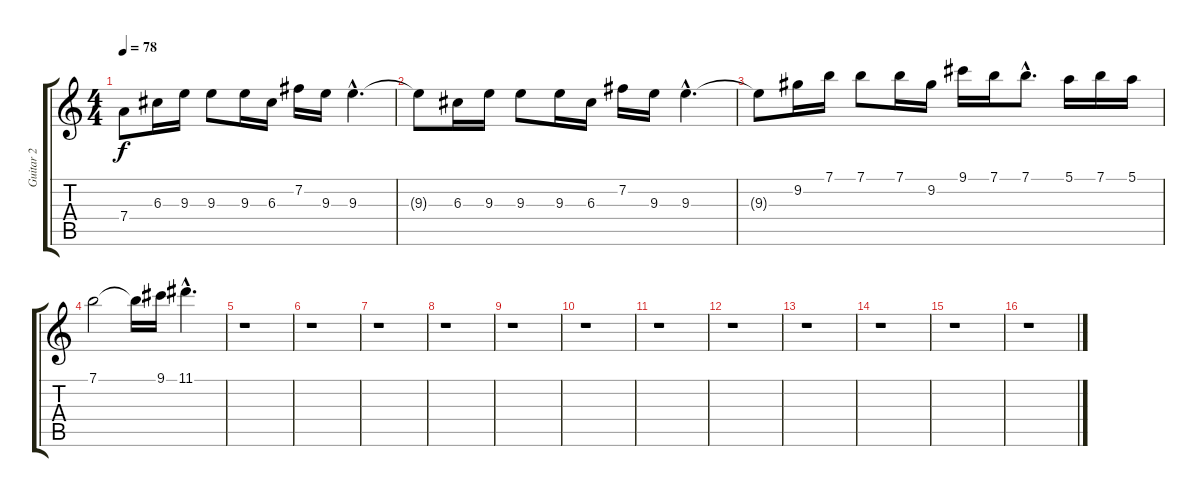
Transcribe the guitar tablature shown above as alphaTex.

\track ("Guitar 2" "Guitar 2") {instrument overdrivenguitar}
\staff {score tabs}
\tuning (E4 B3 G3 D3 A2 E2) {hide}
\ts (4 4)
\tempo 78
\clef g2
\ks c
7.4.8{dy f instrument overdrivenguitar} 6.3.16 9.3.16 9.3.8 9.3.16 6.3.16 7.2.16 9.3.16 9.3{hac}.4{d} |
9.3{t}.8 6.3.16 9.3.16 9.3.8 9.3.16 6.3.16 7.2.16 9.3.16 9.3{hac}.4{d} |
9.3{t}.8 9.2.16 7.1.16 7.1.8 7.1.16 9.2.16 9.1.16 7.1.16 7.1{hac}.8{d} 5.1.16 7.1.16 5.1.16 |
7.1.2 7.1{t}.16 9.1.16 11.1{hac}.4{d} |
r.1 |
r.1 |
r.1 |
r.1 |
r.1 |
r.1 |
r.1 |
r.1 |
r.1 |
r.1 |
r.1 |
r.1
